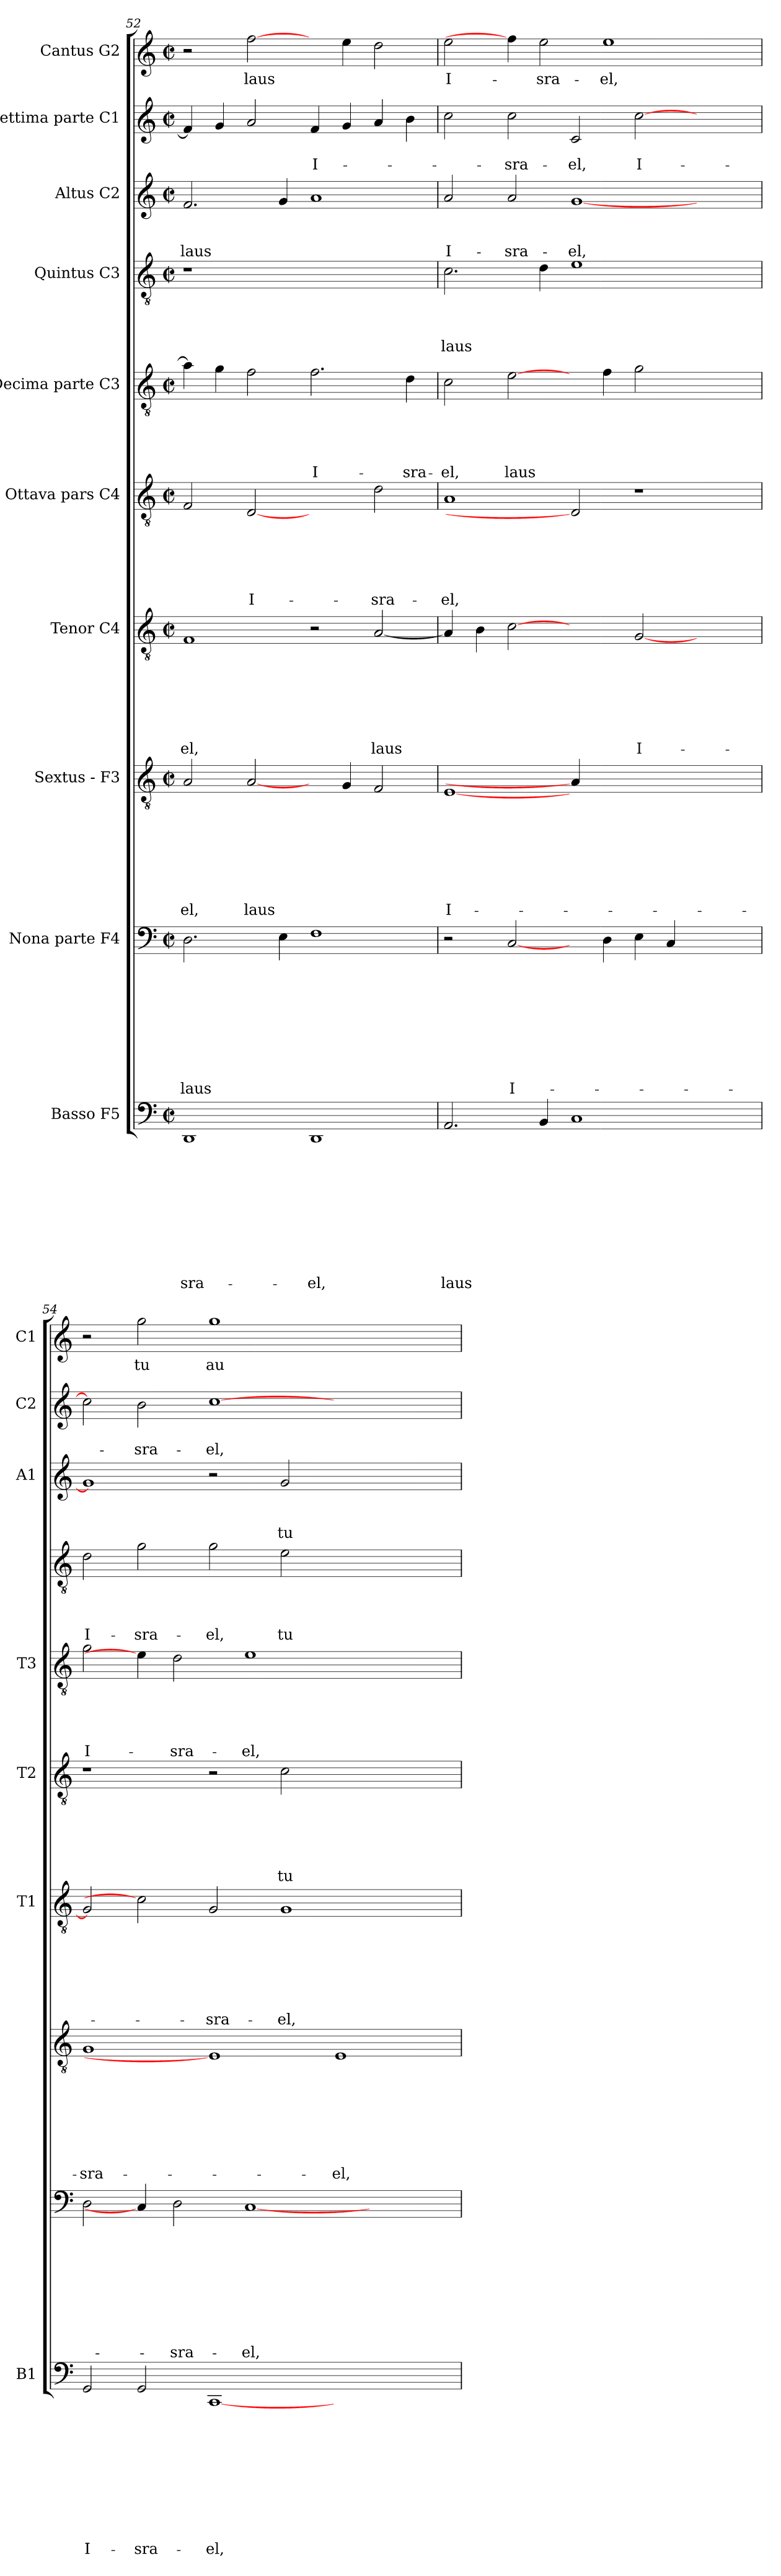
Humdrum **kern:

**kern	**text	**text	**text	**text	**text	**text	**text	**text	**text	**text	**kern	**text	**text	**text	**text	**text	**text	**text	**text	**text	**kern	**text	**text	**text	**text	**text	**text	**text	**text	**kern	**text	**text	**text	**text	**text	**text	**text	**kern	**text	**text	**text	**text	**text	**text	**kern	**text	**text	**text	**text	**text	**kern	**text	**text	**text	**text	**kern	**text	**text	**text	**kern	**text	**text	**kern	**text
*part10	*part10	*part10	*part10	*part10	*part10	*part10	*part10	*part10	*part10	*part10	*part9	*part9	*part9	*part9	*part9	*part9	*part9	*part9	*part9	*part9	*part8	*part8	*part8	*part8	*part8	*part8	*part8	*part8	*part8	*part7	*part7	*part7	*part7	*part7	*part7	*part7	*part7	*part6	*part6	*part6	*part6	*part6	*part6	*part6	*part5	*part5	*part5	*part5	*part5	*part5	*part4	*part4	*part4	*part4	*part4	*part3	*part3	*part3	*part3	*part2	*part2	*part2	*part1	*part1
*staff10	*staff10	*staff10	*staff10	*staff10	*staff10	*staff10	*staff10	*staff10	*staff10	*staff10	*staff9	*staff9	*staff9	*staff9	*staff9	*staff9	*staff9	*staff9	*staff9	*staff9	*staff8	*staff8	*staff8	*staff8	*staff8	*staff8	*staff8	*staff8	*staff8	*staff7	*staff7	*staff7	*staff7	*staff7	*staff7	*staff7	*staff7	*staff6	*staff6	*staff6	*staff6	*staff6	*staff6	*staff6	*staff5	*staff5	*staff5	*staff5	*staff5	*staff5	*staff4	*staff4	*staff4	*staff4	*staff4	*staff3	*staff3	*staff3	*staff3	*staff2	*staff2	*staff2	*staff1	*staff1
*I"Basso F5	*	*	*	*	*	*	*	*	*	*	*I"Nona parte F4	*	*	*	*	*	*	*	*	*	*I"Sextus - F3	*	*	*	*	*	*	*	*	*I"Tenor C4	*	*	*	*	*	*	*	*I"Ottava pars C4	*	*	*	*	*	*	*I"Decima parte C3	*	*	*	*	*	*I"Quintus C3	*	*	*	*	*I"Altus C2	*	*	*	*I"Settima parte C1	*	*	*I"Cantus G2	*
*I'B1	*	*	*	*	*	*	*	*	*	*	*	*	*	*	*	*	*	*	*	*	*	*	*	*	*	*	*	*	*	*I'T1	*	*	*	*	*	*	*	*I'T2	*	*	*	*	*	*	*I'T3	*	*	*	*	*	*	*	*	*	*	*I'A1	*	*	*	*I'C2	*	*	*I'C1	*
*clefF4	*	*	*	*	*	*	*	*	*	*	*clefF4	*	*	*	*	*	*	*	*	*	*clefGv2	*	*	*	*	*	*	*	*	*clefGv2	*	*	*	*	*	*	*	*clefGv2	*	*	*	*	*	*	*clefGv2	*	*	*	*	*	*clefGv2	*	*	*	*	*clefG2	*	*	*	*clefG2	*	*	*clefG2	*
*k[]	*	*	*	*	*	*	*	*	*	*	*k[]	*	*	*	*	*	*	*	*	*	*k[]	*	*	*	*	*	*	*	*	*k[]	*	*	*	*	*	*	*	*k[]	*	*	*	*	*	*	*k[]	*	*	*	*	*	*k[]	*	*	*	*	*k[]	*	*	*	*k[]	*	*	*k[]	*
*C:	*	*	*	*	*	*	*	*	*	*	*C:	*	*	*	*	*	*	*	*	*	*C:	*	*	*	*	*	*	*	*	*C:	*	*	*	*	*	*	*	*C:	*	*	*	*	*	*	*C:	*	*	*	*	*	*C:	*	*	*	*	*C:	*	*	*	*C:	*	*	*C:	*
*M2/2	*	*	*	*	*	*	*	*	*	*	*M2/2	*	*	*	*	*	*	*	*	*	*M2/2	*	*	*	*	*	*	*	*	*M2/2	*	*	*	*	*	*	*	*M2/2	*	*	*	*	*	*	*M2/2	*	*	*	*	*	*M2/2	*	*	*	*	*M2/2	*	*	*	*M2/2	*	*	*M2/2	*
*met(c|)	*	*	*	*	*	*	*	*	*	*	*met(c|)	*	*	*	*	*	*	*	*	*	*met(c|)	*	*	*	*	*	*	*	*	*met(c|)	*	*	*	*	*	*	*	*met(c|)	*	*	*	*	*	*	*met(c|)	*	*	*	*	*	*met(c|)	*	*	*	*	*met(c|)	*	*	*	*met(c|)	*	*	*met(c|)	*
=52	=52	=52	=52	=52	=52	=52	=52	=52	=52	=52	=52	=52	=52	=52	=52	=52	=52	=52	=52	=52	=52	=52	=52	=52	=52	=52	=52	=52	=52	=52	=52	=52	=52	=52	=52	=52	=52	=52	=52	=52	=52	=52	=52	=52	=52	=52	=52	=52	=52	=52	=52	=52	=52	=52	=52	=52	=52	=52	=52	=52	=52	=52	=52	=52
!	!	!	!	!	!	!	!	!	!	!LO:LY:b	!	!	!	!	!	!	!	!	!	!LO:LY:b	!	!	!	!	!	!	!	!	!LO:LY:b	!	!	!	!	!	!	!	!LO:LY:b	!	!	!	!	!	!	!	!	!	!	!	!	!	!	!	!	!	!	!	!	!	!LO:LY:b	!	!	!	!	!
1DD	.	.	.	.	.	.	.	.	.	-sra-	2.D\	.	.	.	.	.	.	.	.	laus	2A/	.	.	.	.	.	.	.	-el,	1F	.	.	.	.	.	.	-el,	2F/	.	.	.	.	.	.	4a\]	.	.	.	.	.	1r	.	.	.	.	2.f/	.	.	laus	4f/]	.	.	2r	.
.	.	.	.	.	.	.	.	.	.	.	.	.	.	.	.	.	.	.	.	.	.	.	.	.	.	.	.	.	.	.	.	.	.	.	.	.	.	.	.	.	.	.	.	.	4g\	.	.	.	.	.	.	.	.	.	.	.	.	.	.	4g/	.	.	.	.
!	!	!	!	!	!	!	!	!	!	!	!	!	!	!	!	!	!	!	!	!	!	!	!	!	!	!	!	!	!LO:LY:b	!	!	!	!	!	!	!	!	!	!	!	!	!	!	!LO:LY:b	!	!	!	!	!	!	!	!	!	!	!	!	!	!	!	!	!	!	!	!LO:LY:b
.	.	.	.	.	.	.	.	.	.	.	.	.	.	.	.	.	.	.	.	.	[2A/	.	.	.	.	.	.	.	laus	.	.	.	.	.	.	.	.	[2D	.	.	.	.	.	I-	2f\	.	.	.	.	.	.	.	.	.	.	.	.	.	.	2a/	.	.	[2ff\	laus
.	.	.	.	.	.	.	.	.	.	.	4E\	.	.	.	.	.	.	.	.	.	.	.	.	.	.	.	.	.	.	.	.	.	.	.	.	.	.	.	.	.	.	.	.	.	.	.	.	.	.	.	.	.	.	.	.	4g/	.	.	.	.	.	.	.	.
!	!	!	!	!	!	!	!	!	!	!LO:LY:b	!	!	!	!	!	!	!	!	!	!	!	!	!	!	!	!	!	!	!	!	!	!	!	!	!	!	!	!	!	!	!	!	!	!	!	!	!	!	!	!LO:LY:b	!	!	!	!	!	!	!	!	!	!	!	!LO:LY:b	!	!
1DD	.	.	.	.	.	.	.	.	.	-el,	1F	.	.	.	.	.	.	.	.	.	4ryy	.	.	.	.	.	.	.	.	2r	.	.	.	.	.	.	.	2ryy	.	.	.	.	.	.	2.f\	.	.	.	.	I-	1ryy	.	.	.	.	1a	.	.	.	4f/	.	I-	4ryy	.
.	.	.	.	.	.	.	.	.	.	.	.	.	.	.	.	.	.	.	.	.	4G/	.	.	.	.	.	.	.	.	.	.	.	.	.	.	.	.	.	.	.	.	.	.	.	.	.	.	.	.	.	.	.	.	.	.	.	.	.	.	4g/	.	.	4ee\	.
!	!	!	!	!	!	!	!	!	!	!	!	!	!	!	!	!	!	!	!	!	!	!	!	!	!	!	!	!	!	!	!	!	!	!	!	!	!LO:LY:b	!	!	!	!	!	!	!LO:LY:b	!	!	!	!	!	!	!	!	!	!	!	!	!	!	!	!	!	!	!	!
.	.	.	.	.	.	.	.	.	.	.	.	.	.	.	.	.	.	.	.	.	2F/	.	.	.	.	.	.	.	.	[2A/	.	.	.	.	.	.	laus	2d\	.	.	.	.	.	-sra-	.	.	.	.	.	.	.	.	.	.	.	.	.	.	.	4a/	.	.	2dd\	.
!	!	!	!	!	!	!	!	!	!	!	!	!	!	!	!	!	!	!	!	!	!	!	!	!	!	!	!	!	!	!	!	!	!	!	!	!	!	!	!	!	!	!	!	!	!	!	!	!	!	!LO:LY:b	!	!	!	!	!	!	!	!	!	!	!	!	!	!
.	.	.	.	.	.	.	.	.	.	.	.	.	.	.	.	.	.	.	.	.	.	.	.	.	.	.	.	.	.	.	.	.	.	.	.	.	.	.	.	.	.	.	.	.	4d\	.	.	.	.	-sra-	.	.	.	.	.	.	.	.	.	4b\	.	.	.	.
=53	=53	=53	=53	=53	=53	=53	=53	=53	=53	=53	=53	=53	=53	=53	=53	=53	=53	=53	=53	=53	=53	=53	=53	=53	=53	=53	=53	=53	=53	=53	=53	=53	=53	=53	=53	=53	=53	=53	=53	=53	=53	=53	=53	=53	=53	=53	=53	=53	=53	=53	=53	=53	=53	=53	=53	=53	=53	=53	=53	=53	=53	=53	=53	=53
!	!	!	!	!	!	!	!	!	!	!LO:LY:b	!	!	!	!	!	!	!	!	!	!	!	!	!	!	!	!	!	!	!LO:LY:b	!	!	!	!	!	!	!	!	!	!	!	!	!	!	!LO:LY:b	!	!	!	!	!	!LO:LY:b	!	!	!	!	!LO:LY:b	!	!	!	!LO:LY:b	!	!	!	!	!LO:LY:b
2.AA/	.	.	.	.	.	.	.	.	.	laus	2r	.	.	.	.	.	.	.	.	.	[1E	.	.	.	.	.	.	.	I-	4A/]	.	.	.	.	.	.	.	1A	.	.	.	.	.	-el,	2c\	.	.	.	.	-el,	2.c\	.	.	.	laus	2a/	.	.	I-	2cc\	.	.	2ee\	I-
.	.	.	.	.	.	.	.	.	.	.	.	.	.	.	.	.	.	.	.	.	.	.	.	.	.	.	.	.	.	4B\	.	.	.	.	.	.	.	.	.	.	.	.	.	.	.	.	.	.	.	.	.	.	.	.	.	.	.	.	.	.	.	.	.	.
!	!	!	!	!	!	!	!	!	!	!	!	!	!	!	!	!	!	!	!	!LO:LY:b	!	!	!	!	!	!	!	!	!	!	!	!	!	!	!	!	!	!	!	!	!	!	!	!	!	!	!	!	!	!LO:LY:b	!	!	!	!	!	!	!	!	!LO:LY:b	!	!	!LO:LY:b	!	!
.	.	.	.	.	.	.	.	.	.	.	[2C/	.	.	.	.	.	.	.	.	I-	.	.	.	.	.	.	.	.	.	[2c	.	.	.	.	.	.	.	.	.	.	.	.	.	.	[2e\	.	.	.	.	laus	.	.	.	.	.	2a/	.	.	-sra-	2cc\	.	-sra-	4ff\]	.
!	!	!	!	!	!	!	!	!	!	!	!	!	!	!	!	!	!	!	!	!	!	!	!	!	!	!	!	!	!	!	!	!	!	!	!	!	!	!	!	!	!	!	!	!	!	!	!	!	!	!	!	!	!	!	!	!	!	!	!	!	!	!	!	!LO:LY:b
4BB/	.	.	.	.	.	.	.	.	.	.	.	.	.	.	.	.	.	.	.	.	.	.	.	.	.	.	.	.	.	.	.	.	.	.	.	.	.	.	.	.	.	.	.	.	.	.	.	.	.	.	4d\	.	.	.	.	.	.	.	.	.	.	.	2ee\	-sra-
!	!	!	!	!	!	!	!	!	!	!	!	!	!	!	!	!	!	!	!	!	!	!	!	!	!	!	!	!	!	!	!	!	!	!	!	!	!	!	!	!	!	!	!	!	!	!	!	!	!	!	!	!	!	!	!	!	!	!	!LO:LY:b	!	!	!LO:LY:b	!	!
1C	.	.	.	.	.	.	.	.	.	.	4ryy	.	.	.	.	.	.	.	.	.	4A/]	.	.	.	.	.	.	.	.	2ryy	.	.	.	.	.	.	.	2D]	.	.	.	.	.	.	4ryy	.	.	.	.	.	1e	.	.	.	.	[1g	.	.	-el,	2c/	.	-el,	.	.
!	!	!	!	!	!	!	!	!	!	!	!	!	!	!	!	!	!	!	!	!	!	!	!	!	!	!	!	!	!	!	!	!	!	!	!	!	!	!	!	!	!	!	!	!	!	!	!	!	!	!	!	!	!	!	!	!	!	!	!	!	!	!	!	!LO:LY:b
.	.	.	.	.	.	.	.	.	.	.	4D\	.	.	.	.	.	.	.	.	.	1ryy	.	.	.	.	.	.	.	.	.	.	.	.	.	.	.	.	.	.	.	.	.	.	.	4f\	.	.	.	.	.	.	.	.	.	.	.	.	.	.	.	.	.	1ee	-el,
!	!	!	!	!	!	!	!	!	!	!	!	!	!	!	!	!	!	!	!	!	!	!	!	!	!	!	!	!	!	!	!	!	!	!	!	!	!LO:LY:b	!	!	!	!	!	!	!	!	!	!	!	!	!	!	!	!	!	!	!	!	!	!	!	!	!LO:LY:b	!	!
.	.	.	.	.	.	.	.	.	.	.	4E\	.	.	.	.	.	.	.	.	.	.	.	.	.	.	.	.	.	.	[2G/	.	.	.	.	.	.	I-	1r	.	.	.	.	.	.	2g\	.	.	.	.	.	.	.	.	.	.	.	.	.	.	[2cc\	.	I-	.	.
.	.	.	.	.	.	.	.	.	.	.	4C/	.	.	.	.	.	.	.	.	.	.	.	.	.	.	.	.	.	.	.	.	.	.	.	.	.	.	.	.	.	.	.	.	.	.	.	.	.	.	.	.	.	.	.	.	.	.	.	.	.	.	.	.	.
2ryy	.	.	.	.	.	.	.	.	.	.	2ryy	.	.	.	.	.	.	.	.	.	.	.	.	.	.	.	.	.	.	2ryy	.	.	.	.	.	.	.	.	.	.	.	.	.	.	2ryy	.	.	.	.	.	2ryy	.	.	.	.	2ryy	.	.	.	2ryy	.	.	.	.
.	.	.	.	.	.	.	.	.	.	.	.	.	.	.	.	.	.	.	.	.	4ryy	.	.	.	.	.	.	.	.	.	.	.	.	.	.	.	.	.	.	.	.	.	.	.	.	.	.	.	.	.	.	.	.	.	.	.	.	.	.	.	.	.	4ryy	.
=54	=54	=54	=54	=54	=54	=54	=54	=54	=54	=54	=54	=54	=54	=54	=54	=54	=54	=54	=54	=54	=54	=54	=54	=54	=54	=54	=54	=54	=54	=54	=54	=54	=54	=54	=54	=54	=54	=54	=54	=54	=54	=54	=54	=54	=54	=54	=54	=54	=54	=54	=54	=54	=54	=54	=54	=54	=54	=54	=54	=54	=54	=54	=54	=54
!	!	!	!	!	!	!	!	!	!	!LO:LY:b	!	!	!	!	!	!	!	!	!	!	!	!	!	!	!	!	!	!	!LO:LY:b	!	!	!	!	!	!	!	!	!	!	!	!	!	!	!	!	!	!	!	!	!LO:LY:b	!	!	!	!	!LO:LY:b	!	!	!	!	!	!	!	!	!
2GG/	.	.	.	.	.	.	.	.	.	I-	2D\	.	.	.	.	.	.	.	.	.	1G	.	.	.	.	.	.	.	-sra-	2G/]	.	.	.	.	.	.	.	1r	.	.	.	.	.	.	2g\	.	.	.	.	I-	2d\	.	.	.	I-	1g]	.	.	.	2cc\]	.	.	2r	.
!	!	!	!	!	!	!	!	!	!	!LO:LY:b	!	!	!	!	!	!	!	!	!	!	!	!	!	!	!	!	!	!	!	!	!	!	!	!	!	!	!	!	!	!	!	!	!	!	!	!	!	!	!	!	!	!	!	!	!LO:LY:b	!	!	!	!	!	!	!LO:LY:b	!	!LO:LY:b
2GG/	.	.	.	.	.	.	.	.	.	-sra-	4C/]	.	.	.	.	.	.	.	.	.	.	.	.	.	.	.	.	.	.	2c]	.	.	.	.	.	.	.	.	.	.	.	.	.	.	4e\]	.	.	.	.	.	2g\	.	.	.	-sra-	.	.	.	.	2b\	.	-sra-	2gg\	tu
!	!	!	!	!	!	!	!	!	!	!	!	!	!	!	!	!	!	!	!	!LO:LY:b	!	!	!	!	!	!	!	!	!	!	!	!	!	!	!	!	!	!	!	!	!	!	!	!	!	!	!	!	!	!LO:LY:b	!	!	!	!	!	!	!	!	!	!	!	!	!	!
.	.	.	.	.	.	.	.	.	.	.	2D\	.	.	.	.	.	.	.	.	-sra-	.	.	.	.	.	.	.	.	.	.	.	.	.	.	.	.	.	.	.	.	.	.	.	.	2d\	.	.	.	.	-sra-	.	.	.	.	.	.	.	.	.	.	.	.	.	.
!	!	!	!	!	!	!	!	!	!	!LO:LY:b	!	!	!	!	!	!	!	!	!	!	!	!	!	!	!	!	!	!	!	!	!	!	!	!	!	!	!LO:LY:b	!	!	!	!	!	!	!	!	!	!	!	!	!	!	!	!	!	!LO:LY:b	!	!	!	!	!	!	!LO:LY:b	!	!LO:LY:b
[1CC	.	.	.	.	.	.	.	.	.	-el,	.	.	.	.	.	.	.	.	.	.	1E]	.	.	.	.	.	.	.	.	2G/	.	.	.	.	.	.	-sra-	2r	.	.	.	.	.	.	.	.	.	.	.	.	2g\	.	.	.	-el,	2r	.	.	.	[1cc	.	-el,	1gg	au-
!	!	!	!	!	!	!	!	!	!	!	!	!	!	!	!	!	!	!	!	!LO:LY:b	!	!	!	!	!	!	!	!	!	!	!	!	!	!	!	!	!	!	!	!	!	!	!	!	!	!	!	!	!	!LO:LY:b	!	!	!	!	!	!	!	!	!	!	!	!	!	!
.	.	.	.	.	.	.	.	.	.	.	[1C	.	.	.	.	.	.	.	.	-el,	.	.	.	.	.	.	.	.	.	.	.	.	.	.	.	.	.	.	.	.	.	.	.	.	1e	.	.	.	.	-el,	.	.	.	.	.	.	.	.	.	.	.	.	.	.
!	!	!	!	!	!	!	!	!	!	!	!	!	!	!	!	!	!	!	!	!	!	!	!	!	!	!	!	!	!	!	!	!	!	!	!	!	!LO:LY:b	!	!	!	!	!	!	!LO:LY:b	!	!	!	!	!	!	!	!	!	!	!LO:LY:b	!	!	!	!LO:LY:b	!	!	!	!	!
.	.	.	.	.	.	.	.	.	.	.	.	.	.	.	.	.	.	.	.	.	.	.	.	.	.	.	.	.	.	1G	.	.	.	.	.	.	-el,	2c\	.	.	.	.	.	tu	.	.	.	.	.	.	2e\	.	.	.	tu	2g/	.	.	tu	.	.	.	.	.
!	!	!	!	!	!	!	!	!	!	!	!	!	!	!	!	!	!	!	!	!	!	!	!	!	!	!	!	!	!LO:LY:b	!	!	!	!	!	!	!	!	!	!	!	!	!	!	!	!	!	!	!	!	!	!	!	!	!	!	!	!	!	!	!	!	!	!	!
1ryy	.	.	.	.	.	.	.	.	.	.	.	.	.	.	.	.	.	.	.	.	1E	.	.	.	.	.	.	.	-el,	.	.	.	.	.	.	.	.	1ryy	.	.	.	.	.	.	.	.	.	.	.	.	1ryy	.	.	.	.	1ryy	.	.	.	1ryy	.	.	1ryy	.
.	.	.	.	.	.	.	.	.	.	.	2.ryy	.	.	.	.	.	.	.	.	.	.	.	.	.	.	.	.	.	.	.	.	.	.	.	.	.	.	.	.	.	.	.	.	.	2.ryy	.	.	.	.	.	.	.	.	.	.	.	.	.	.	.	.	.	.	.
.	.	.	.	.	.	.	.	.	.	.	.	.	.	.	.	.	.	.	.	.	.	.	.	.	.	.	.	.	.	2ryy	.	.	.	.	.	.	.	.	.	.	.	.	.	.	.	.	.	.	.	.	.	.	.	.	.	.	.	.	.	.	.	.	.	.
=	=	=	=	=	=	=	=	=	=	=	=	=	=	=	=	=	=	=	=	=	=	=	=	=	=	=	=	=	=	=	=	=	=	=	=	=	=	=	=	=	=	=	=	=	=	=	=	=	=	=	=	=	=	=	=	=	=	=	=	=	=	=	=	=
*-	*-	*-	*-	*-	*-	*-	*-	*-	*-	*-	*-	*-	*-	*-	*-	*-	*-	*-	*-	*-	*-	*-	*-	*-	*-	*-	*-	*-	*-	*-	*-	*-	*-	*-	*-	*-	*-	*-	*-	*-	*-	*-	*-	*-	*-	*-	*-	*-	*-	*-	*-	*-	*-	*-	*-	*-	*-	*-	*-	*-	*-	*-	*-	*-
